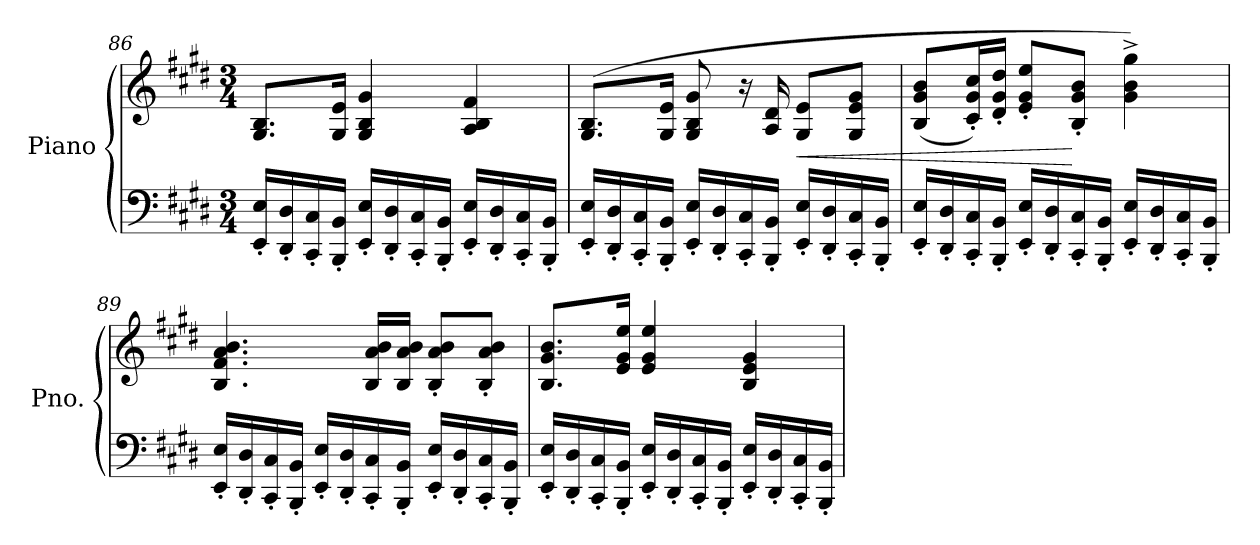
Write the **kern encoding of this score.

**kern	**kern	**dynam
*part1	*part1	*part1
*staff2	*staff1	*staff1/2
*I"Piano	*	*
*I'Pno.	*	*
!!LO:LB:g=z
*clefF4	*clefG2	*
*k[f#c#g#d#]	*k[f#c#g#d#]	*
*M3/4	*M3/4	*
=86	=86	=86
16EE/' 16E/'LL	8.G#/ 8.B/L	.
16DD#/' 16D#/'	.	.
16CC#/' 16C#/'	.	.
16BBB/' 16BB/'JJ	16G#/ 16e/Jk	.
16EE/' 16E/'LL	4G#/ 4B/ 4g#/	.
16DD#/' 16D#/'	.	.
16CC#/' 16C#/'	.	.
16BBB/' 16BB/'JJ	.	.
16EE/' 16E/'LL	4A/ 4B/ 4f#/	.
16DD#/' 16D#/'	.	.
16CC#/' 16C#/'	.	.
16BBB/' 16BB/'JJ	.	.
=87	=87	=87
16EE/' 16E/'LL	(>8.G#/ 8.B/L	.
16DD#/' 16D#/'	.	.
16CC#/' 16C#/'	.	.
16BBB/' 16BB/'JJ	16G#/ 16e/Jk	.
16EE/' 16E/'LL	8G#/ 8B/ 8g#/	.
16DD#/' 16D#/'	.	.
16CC#/' 16C#/'	16r	.
16BBB/' 16BB/'JJ	16A/ 16d#/	.
!	!	!LO:HP:b
16EE/' 16E/'LL	8G#/ 8e/L	<
16DD#/' 16D#/'	.	.
16CC#/' 16C#/'	8G#/ 8e/ 8g#/J	.
16BBB/' 16BB/'JJ	.	.
!!LO:LB:g=z
=88	=88	=88
16EE/' 16E/'LL	(>8B/ 8g#/ 8b/L	.
16DD#/' 16D#/'	.	.
16CC#/' 16C#/'	16c#/' 16g#/' 16cc#/'L)	.
16BBB/' 16BB/'JJ	16d#/' 16g#/' 16dd#/'JJ	.
16EE/' 16E/'LL	8e/' 8g#/' 8ee/'L	.
16DD#/' 16D#/'	.	.
16CC#/' 16C#/'	8B/' 8g#/' 8b/'J	[
16BBB/' 16BB/'JJ	.	.
16EE/' 16E/'LL	4g#\^ 4b\^ 4gg#\^)	.
16DD#/' 16D#/'	.	.
16CC#/' 16C#/'	.	.
16BBB/' 16BB/'JJ	.	.
!!LO:PB:g=z
=89	=89	=89
16EE/' 16E/'LL	4.B/ 4.f#/ 4.a/ 4.b/	.
16DD#/' 16D#/'	.	.
16CC#/' 16C#/'	.	.
16BBB/' 16BB/'JJ	.	.
16EE/' 16E/'LL	.	.
16DD#/' 16D#/'	.	.
16CC#/' 16C#/'	16B/ 16a/ 16b/LL	.
16BBB/' 16BB/'JJ	16B/ 16a/ 16b/JJ	.
16EE/' 16E/'LL	8B/' 8a/' 8b/'L	.
16DD#/' 16D#/'	.	.
16CC#/' 16C#/'	8B/' 8a/' 8b/'J	.
16BBB/' 16BB/'JJ	.	.
=90	=90	=90
16EE/' 16E/'LL	8.B/ 8.g#/ 8.b/L	.
16DD#/' 16D#/'	.	.
16CC#/' 16C#/'	.	.
16BBB/' 16BB/'JJ	16e/ 16g#/ 16ee/Jk	.
16EE/' 16E/'LL	4e/ 4g#/ 4ee/	.
16DD#/' 16D#/'	.	.
16CC#/' 16C#/'	.	.
16BBB/' 16BB/'JJ	.	.
16EE/' 16E/'LL	4B/ 4e/ 4g#/	.
16DD#/' 16D#/'	.	.
16CC#/' 16C#/'	.	.
16BBB/' 16BB/'JJ	.	.
=	=	=
*-	*-	*-
